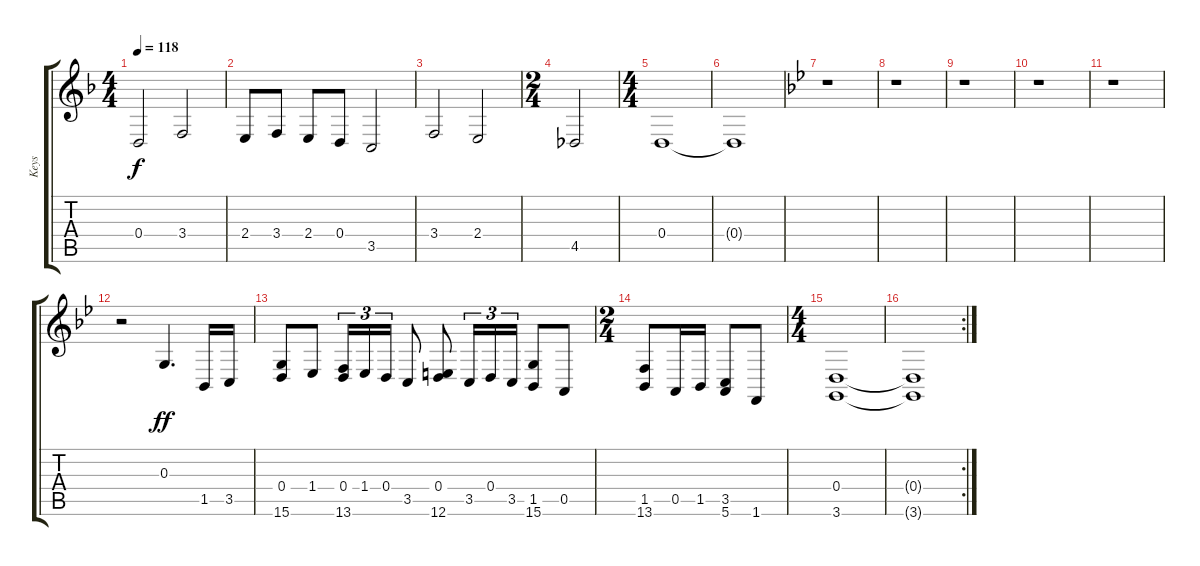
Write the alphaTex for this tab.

\track ("Keys" "Keys") {instrument bassoon}
\staff {score tabs}
\tuning (E4 B3 G3 D3 A2 E2) {hide}
\ts (4 4)
\tempo 118
\clef g2
\ks dminor
0.4.2{dy f} 3.4.2 |
2.4.8 3.4.8 2.4.8 0.4.8 3.5.2 |
3.4.2 2.4.2 |
\ts (2 4)
4.5.2 |
\ts (4 4)
0.4.1 |
0.4{t}.1 |
\ks gminor
r.1 |
r.1 |
r.1 |
r.1 |
r.1 |
r.2 0.3.4{d dy ff} 1.5.16 3.5.16 |
(0.4 15.6).8 1.4.8 (0.4 13.6).16{tu (3 2)} 1.4.16{tu (3 2)} 0.4.16{tu (3 2)} 3.5.8 (0.4 12.6).8 3.5.16{tu (3 2)} 0.4.16{tu (3 2)} 3.5.16{tu (3 2)} (1.5 15.6).8 0.5.8 |
\ts (2 4)
(1.5 13.6).8 0.5.16 1.5.16 (3.5 5.6).8 1.6.8 |
\ts (4 4)
(0.4 3.6).1 |
\rc 2
(0.4{t} 3.6{t}).1
